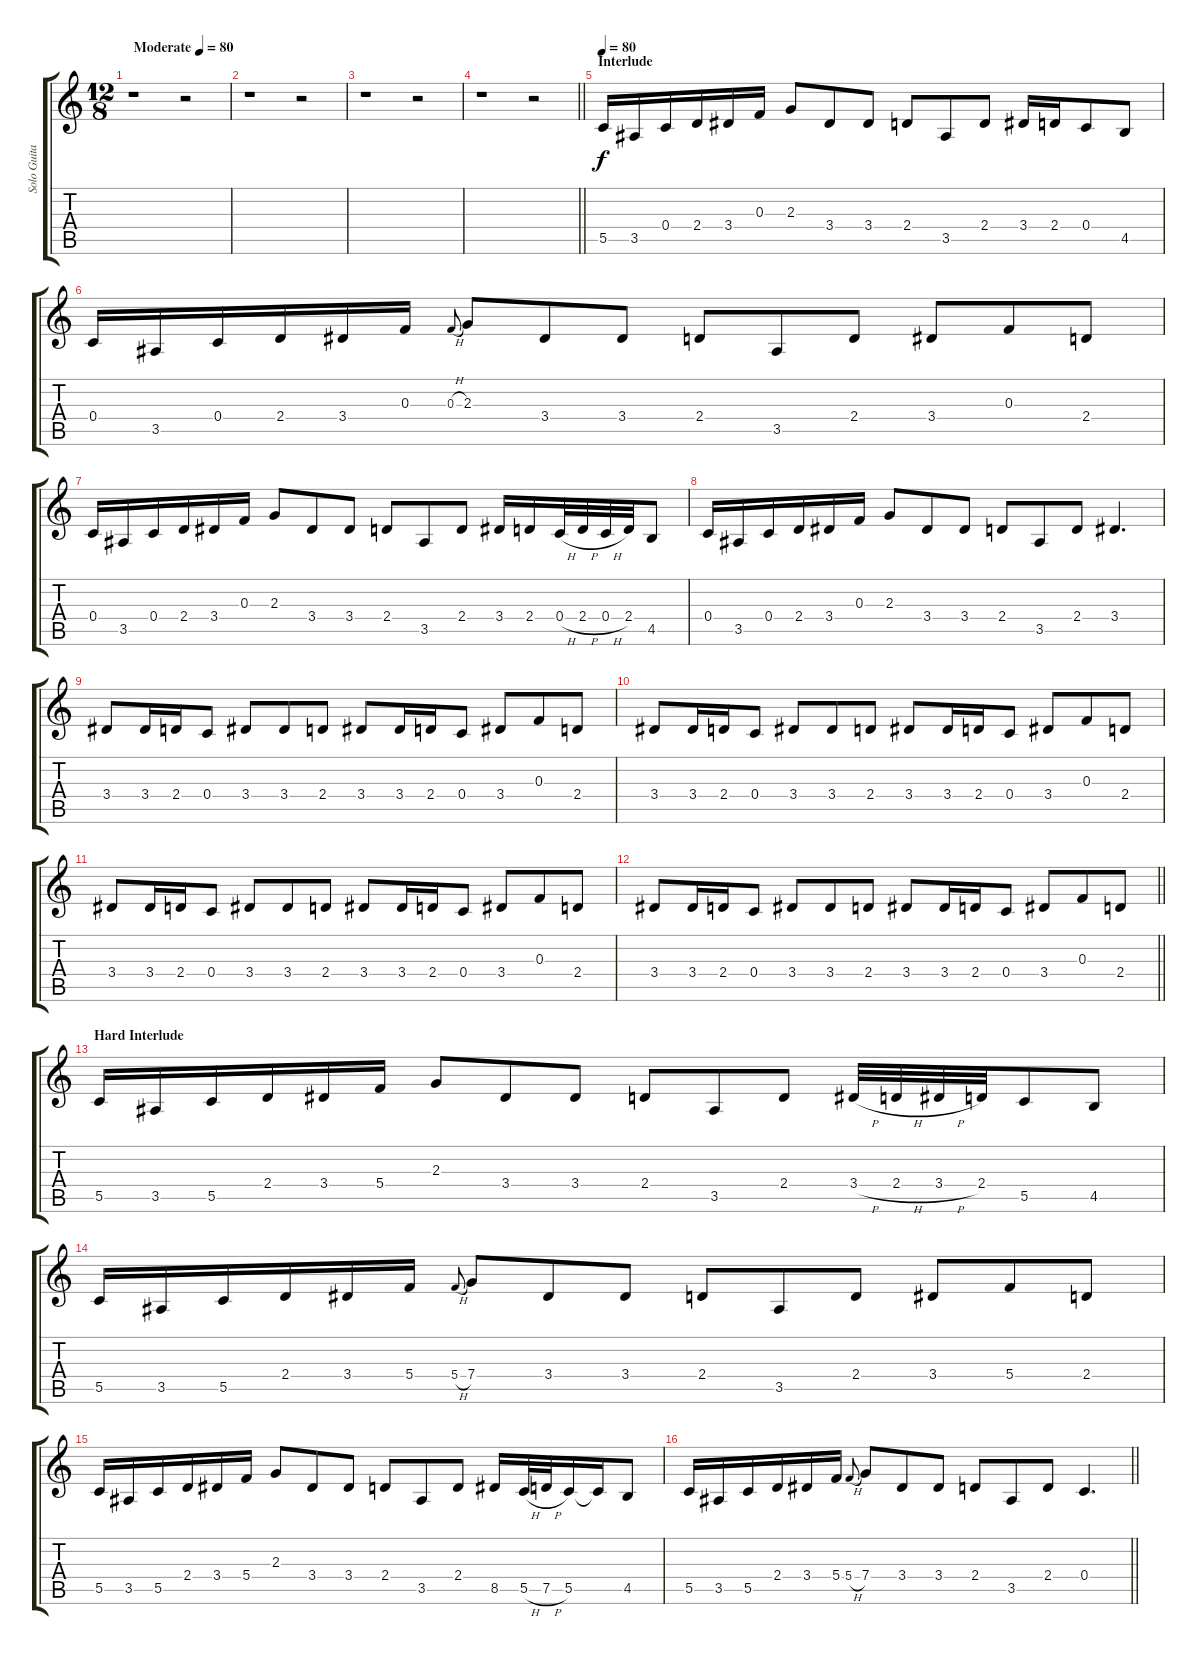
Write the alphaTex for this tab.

\track ("Solo Guitar" "Solo Guita") {instrument overdrivenguitar}
\staff {score tabs}
\tuning (D4 A3 F3 C3 G2 D2) {hide}
\ts (12 8)
\tempo (80 "Moderate")
\tempo 75
\tempo (80 "Moderate")
\clef g2
\ks c
r.1{dy f instrument overdrivenguitar} r.2 |
r.1 r.2 |
r.1 r.2 |
\barLineRight lightlight
r.1 r.2 |
\section ("" "Interlude")
\tempo 80
5.5.16{instrument acousticguitarsteel} 3.5.16 0.4.16 2.4.16 3.4.16 0.3.16 2.3.8 3.4.8 3.4.8 2.4.8 3.5.8 2.4.8 3.4.16 2.4.16 0.4.8 4.5.8 |
0.4.16 3.5.16 0.4.16 2.4.16 3.4.16 0.3.16 0.3{h}.8{gr onbeat} 2.3.8 3.4.8 3.4.8 2.4.8 3.5.8 2.4.8 3.4.8 0.3.8 2.4.8 |
0.4.16 3.5.16 0.4.16 2.4.16 3.4.16 0.3.16 2.3.8 3.4.8 3.4.8 2.4.8 3.5.8 2.4.8 3.4.16 2.4.16 0.4{h}.32 2.4{h}.32 0.4{h}.32 2.4.32 4.5.8 |
0.4.16 3.5.16 0.4.16 2.4.16 3.4.16 0.3.16 2.3.8 3.4.8 3.4.8 2.4.8 3.5.8 2.4.8 3.4.4{d} |
3.4.8 3.4.16 2.4.16 0.4.8 3.4.8 3.4.8 2.4.8 3.4.8 3.4.16 2.4.16 0.4.8 3.4.8 0.3.8 2.4.8 |
3.4.8 3.4.16 2.4.16 0.4.8 3.4.8 3.4.8 2.4.8 3.4.8 3.4.16 2.4.16 0.4.8 3.4.8 0.3.8 2.4.8 |
3.4.8 3.4.16 2.4.16 0.4.8 3.4.8 3.4.8 2.4.8 3.4.8 3.4.16 2.4.16 0.4.8 3.4.8 0.3.8 2.4.8 |
\barLineRight lightlight
3.4.8 3.4.16 2.4.16 0.4.8 3.4.8 3.4.8 2.4.8 3.4.8 3.4.16 2.4.16 0.4.8 3.4.8 0.3.8 2.4.8 |
\section ("" "Hard Interlude")
5.5.16{instrument overdrivenguitar} 3.5.16 5.5.16 2.4.16 3.4.16 5.4.16 2.3.8 3.4.8 3.4.8 2.4.8 3.5.8 2.4.8 3.4{h}.32 2.4{h}.32 3.4{h}.32 2.4.32 5.5.8 4.5.8 |
5.5.16 3.5.16 5.5.16 2.4.16 3.4.16 5.4.16 5.4{h}.8{gr onbeat} 7.4.8 3.4.8 3.4.8 2.4.8 3.5.8 2.4.8 3.4.8 5.4.8 2.4.8 |
5.5.16 3.5.16 5.5.16 2.4.16 3.4.16 5.4.16 2.3.8 3.4.8 3.4.8 2.4.8 3.5.8 2.4.8 8.5.16 5.5{h}.32 7.5{h}.32 5.5.16 5.5{t}.16 4.5.8 |
\barLineRight lightlight
5.5.16 3.5.16 5.5.16 2.4.16 3.4.16 5.4.16 5.4{h}.8{gr onbeat} 7.4.8 3.4.8 3.4.8 2.4.8 3.5.8 2.4.8 0.4.4{d}
